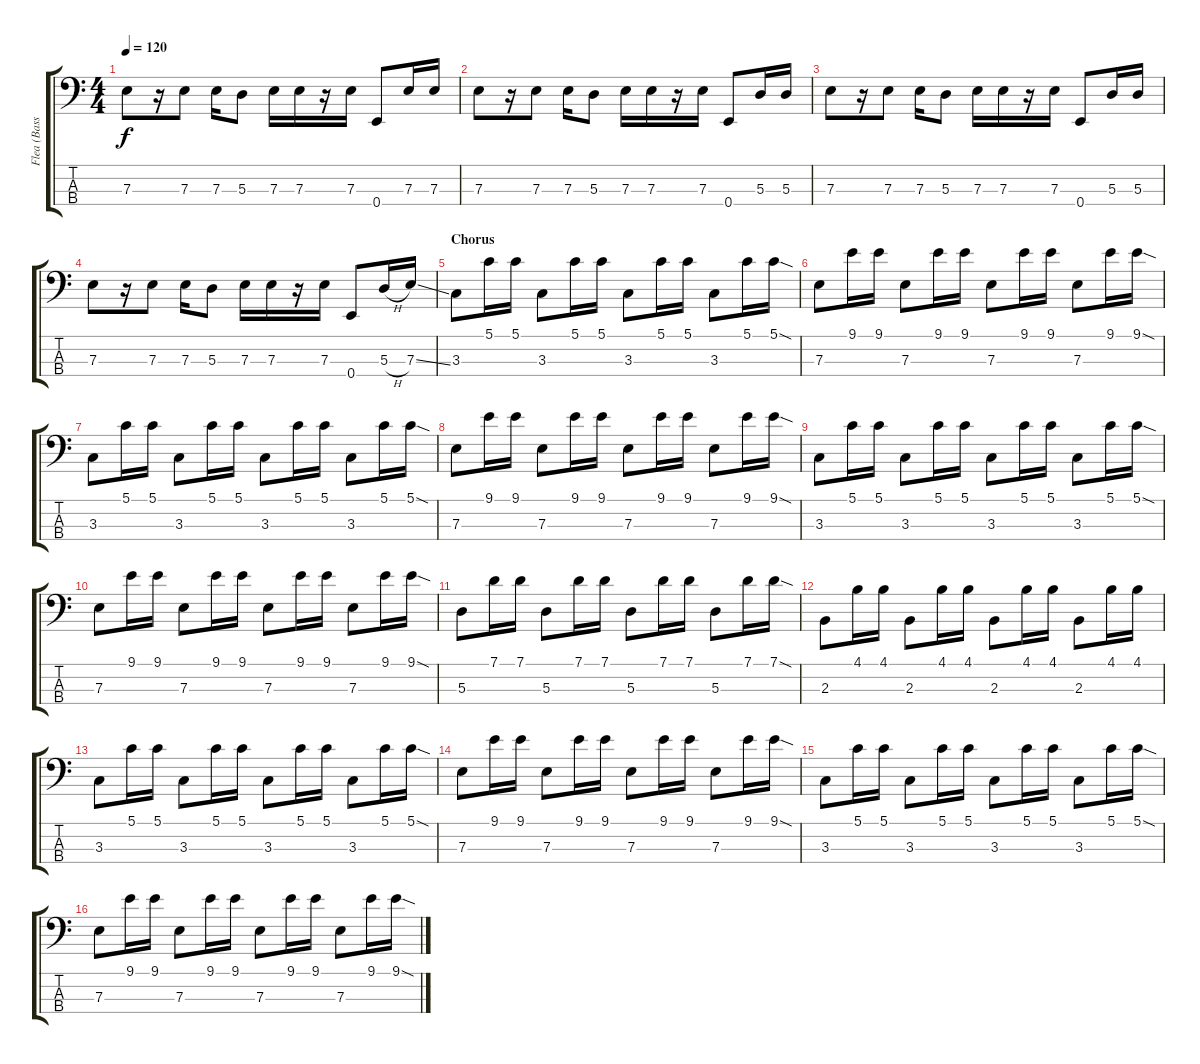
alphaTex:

\track ("Flea (Bass)" "Flea (Bass") {instrument electricbassfinger}
\staff {score tabs}
\tuning (G2 D2 A1 E1) {hide}
\ts (4 4)
\tempo 120
\clef f4
\ks c
7.3.8{dy f} r.16 7.3.8 7.3.16 5.3.8 7.3.16 7.3.16 r.16 7.3.16 0.4.8 7.3.16 7.3.16 |
7.3.8 r.16 7.3.8 7.3.16 5.3.8 7.3.16 7.3.16 r.16 7.3.16 0.4.8 5.3.16 5.3.16 |
7.3.8 r.16 7.3.8 7.3.16 5.3.8 7.3.16 7.3.16 r.16 7.3.16 0.4.8 5.3.16 5.3.16 |
7.3.8 r.16 7.3.8 7.3.16 5.3.8 7.3.16 7.3.16 r.16 7.3.16 0.4.8 5.3{h}.16 7.3{ss}.16 |
\section ("" "Chorus")
3.3.8 5.1.16 5.1.16 3.3.8 5.1.16 5.1.16 3.3.8 5.1.16 5.1.16 3.3.8 5.1.16 5.1{sod}.16 |
7.3.8 9.1.16 9.1.16 7.3.8 9.1.16 9.1.16 7.3.8 9.1.16 9.1.16 7.3.8 9.1.16 9.1{sod}.16 |
3.3.8 5.1.16 5.1.16 3.3.8 5.1.16 5.1.16 3.3.8 5.1.16 5.1.16 3.3.8 5.1.16 5.1{sod}.16 |
7.3.8 9.1.16 9.1.16 7.3.8 9.1.16 9.1.16 7.3.8 9.1.16 9.1.16 7.3.8 9.1.16 9.1{sod}.16 |
3.3.8 5.1.16 5.1.16 3.3.8 5.1.16 5.1.16 3.3.8 5.1.16 5.1.16 3.3.8 5.1.16 5.1{sod}.16 |
7.3.8 9.1.16 9.1.16 7.3.8 9.1.16 9.1.16 7.3.8 9.1.16 9.1.16 7.3.8 9.1.16 9.1{sod}.16 |
5.3.8 7.1.16 7.1.16 5.3.8 7.1.16 7.1.16 5.3.8 7.1.16 7.1.16 5.3.8 7.1.16 7.1{sod}.16 |
2.3.8 4.1.16 4.1.16 2.3.8 4.1.16 4.1.16 2.3.8 4.1.16 4.1.16 2.3.8 4.1.16 4.1.16 |
3.3.8 5.1.16 5.1.16 3.3.8 5.1.16 5.1.16 3.3.8 5.1.16 5.1.16 3.3.8 5.1.16 5.1{sod}.16 |
7.3.8 9.1.16 9.1.16 7.3.8 9.1.16 9.1.16 7.3.8 9.1.16 9.1.16 7.3.8 9.1.16 9.1{sod}.16 |
3.3.8 5.1.16 5.1.16 3.3.8 5.1.16 5.1.16 3.3.8 5.1.16 5.1.16 3.3.8 5.1.16 5.1{sod}.16 |
7.3.8 9.1.16 9.1.16 7.3.8 9.1.16 9.1.16 7.3.8 9.1.16 9.1.16 7.3.8 9.1.16 9.1{sod}.16
